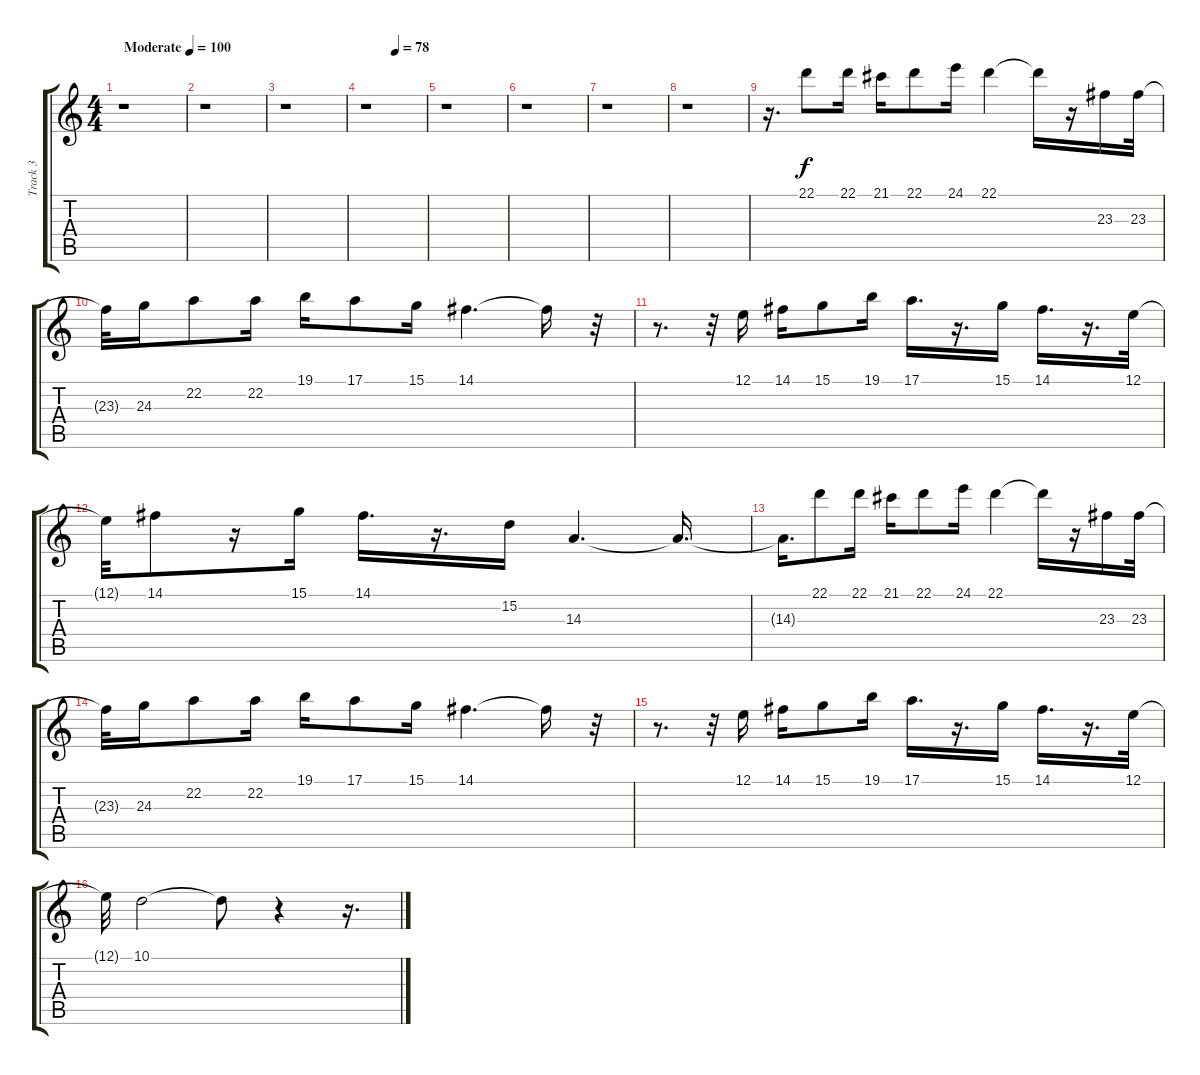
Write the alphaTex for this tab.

\track ("Track 3" "Track 3") {instrument fx5brightness}
\staff {score tabs}
\tuning (E4 B3 G3 D3 A2 E2) {hide}
\ts (4 4)
\tempo (100 "Moderate")
\clef g2
\ks c
r.1{dy f instrument fx5brightness} |
r.1 |
r.1 |
\tempo (78 0.5)
r.1 |
r.1 |
r.1 |
r.1 |
r.1 |
r.16{d} 22.1.8 22.1.16 21.1.16 22.1.8 24.1.16 22.1.4 22.1{t}.16 r.16 23.3.16 23.3.32 |
23.3{t}.32 24.3.16 22.2.8 22.2.16 19.1.16 17.1.8 15.1.16 14.1.4{d} 14.1{t}.16 r.32 |
r.8{d} r.32 12.1.16 14.1.16 15.1.8 19.1.16 17.1.16{d} r.16{d} 15.1.16 14.1.16{d} r.16{d} 12.1.32 |
12.1{t}.32 14.1.8 r.16 15.1.16 14.1.16{d} r.16{d} 15.2.16 14.3.4{d} 14.3{t}.16{d} |
14.3{t}.16{d} 22.1.8 22.1.16 21.1.16 22.1.8 24.1.16 22.1.4 22.1{t}.16 r.16 23.3.16 23.3.32 |
23.3{t}.32 24.3.16 22.2.8 22.2.16 19.1.16 17.1.8 15.1.16 14.1.4{d} 14.1{t}.16 r.32 |
r.8{d} r.32 12.1.16 14.1.16 15.1.8 19.1.16 17.1.16{d} r.16{d} 15.1.16 14.1.16{d} r.16{d} 12.1.32 |
12.1{t}.32 10.1.2 10.1{t}.8 r.4 r.16{d}
